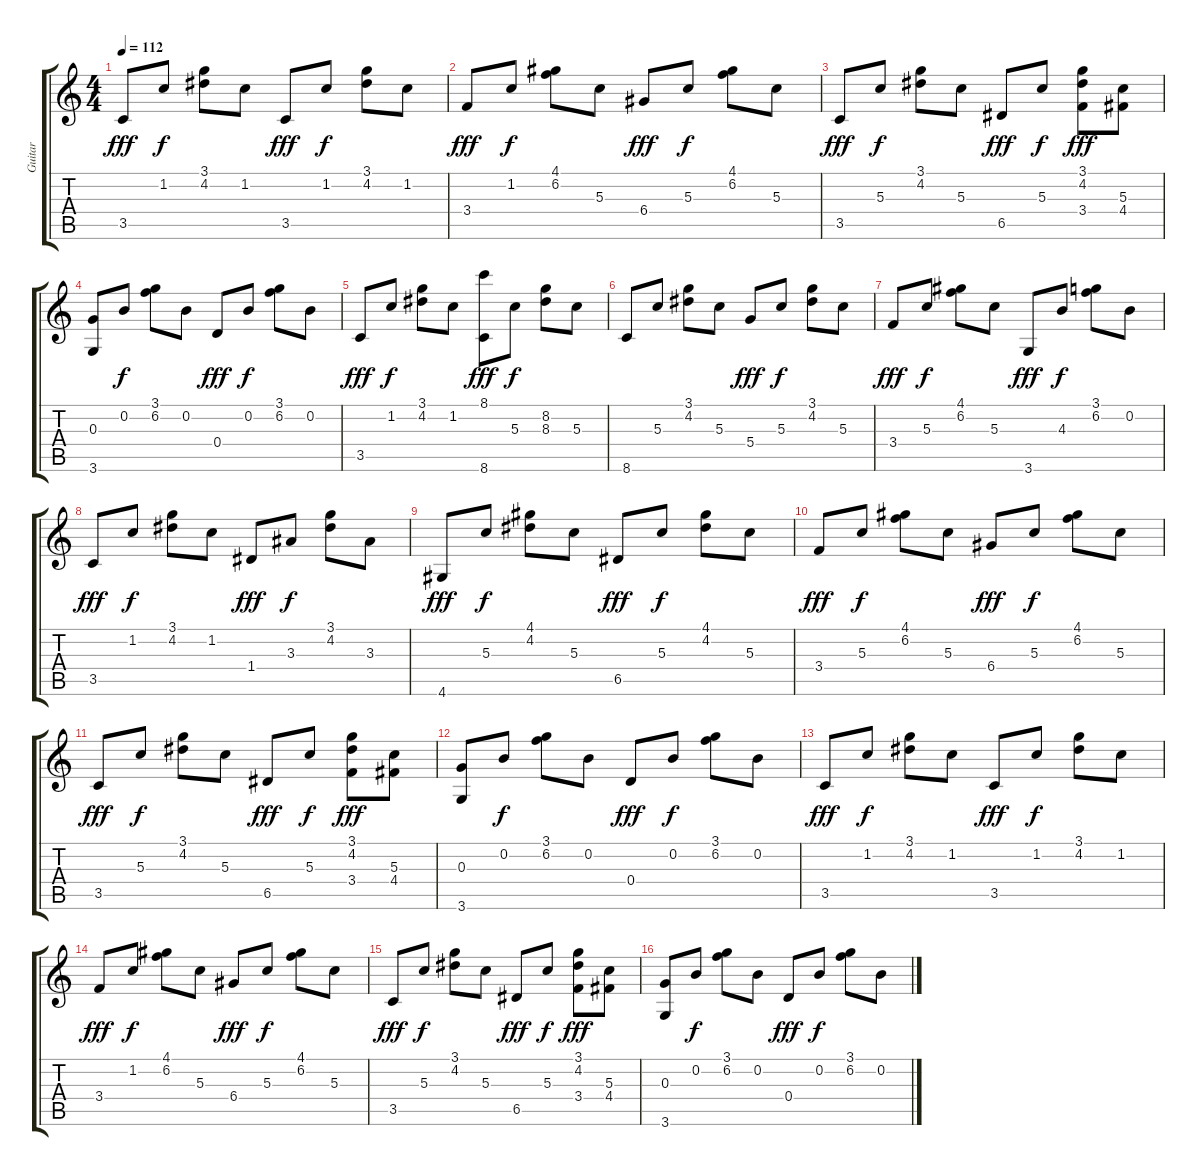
\track ("Guitar" "Guitar") {instrument acousticguitarsteel}
\staff {score tabs}
\tuning (E4 B3 G3 D3 A2 E2) {hide}
\ts (4 4)
\tempo 112
\clef g2
\ks c
3.5.8{dy fff} 1.2.8{dy f} (3.1 4.2).8 1.2.8 3.5.8{dy fff} 1.2.8{dy f} (3.1 4.2).8 1.2.8 |
3.4.8{dy fff} 1.2.8{dy f} (4.1 6.2).8 5.3.8 6.4.8{dy fff} 5.3.8{dy f} (4.1 6.2).8 5.3.8 |
3.5.8{dy fff} 5.3.8{dy f} (3.1 4.2).8 5.3.8 6.5.8{dy fff} 5.3.8{dy f} (3.1 4.2 3.4).8{dy fff} (5.3 4.4).8 |
(0.3 3.6).8 0.2.8{dy f} (3.1 6.2).8 0.2.8 0.4.8{dy fff} 0.2.8{dy f} (3.1 6.2).8 0.2.8 |
3.5.8{dy fff} 1.2.8{dy f} (3.1 4.2).8 1.2.8 (8.1 8.6).8{dy fff} 5.3.8{dy f} (8.2 8.3).8 5.3.8 |
8.6.8 5.3.8 (3.1 4.2).8 5.3.8 5.4.8{dy fff} 5.3.8{dy f} (3.1 4.2).8 5.3.8 |
3.4.8{dy fff} 5.3.8{dy f} (4.1 6.2).8 5.3.8 3.6.8{dy fff} 4.3.8{dy f} (3.1 6.2).8 0.2.8 |
3.5.8{dy fff} 1.2.8{dy f} (3.1 4.2).8 1.2.8 1.4.8{dy fff} 3.3.8{dy f} (3.1 4.2).8 3.3.8 |
4.6.8{dy fff} 5.3.8{dy f} (4.1 4.2).8 5.3.8 6.5.8{dy fff} 5.3.8{dy f} (4.1 4.2).8 5.3.8 |
3.4.8{dy fff} 5.3.8{dy f} (4.1 6.2).8 5.3.8 6.4.8{dy fff} 5.3.8{dy f} (4.1 6.2).8 5.3.8 |
3.5.8{dy fff} 5.3.8{dy f} (3.1 4.2).8 5.3.8 6.5.8{dy fff} 5.3.8{dy f} (3.1 4.2 3.4).8{dy fff} (5.3 4.4).8 |
(0.3 3.6).8 0.2.8{dy f} (3.1 6.2).8 0.2.8 0.4.8{dy fff} 0.2.8{dy f} (3.1 6.2).8 0.2.8 |
3.5.8{dy fff} 1.2.8{dy f} (3.1 4.2).8 1.2.8 3.5.8{dy fff} 1.2.8{dy f} (3.1 4.2).8 1.2.8 |
3.4.8{dy fff} 1.2.8{dy f} (4.1 6.2).8 5.3.8 6.4.8{dy fff} 5.3.8{dy f} (4.1 6.2).8 5.3.8 |
3.5.8{dy fff} 5.3.8{dy f} (3.1 4.2).8 5.3.8 6.5.8{dy fff} 5.3.8{dy f} (3.1 4.2 3.4).8{dy fff} (5.3 4.4).8 |
(0.3 3.6).8 0.2.8{dy f} (3.1 6.2).8 0.2.8 0.4.8{dy fff} 0.2.8{dy f} (3.1 6.2).8 0.2.8
